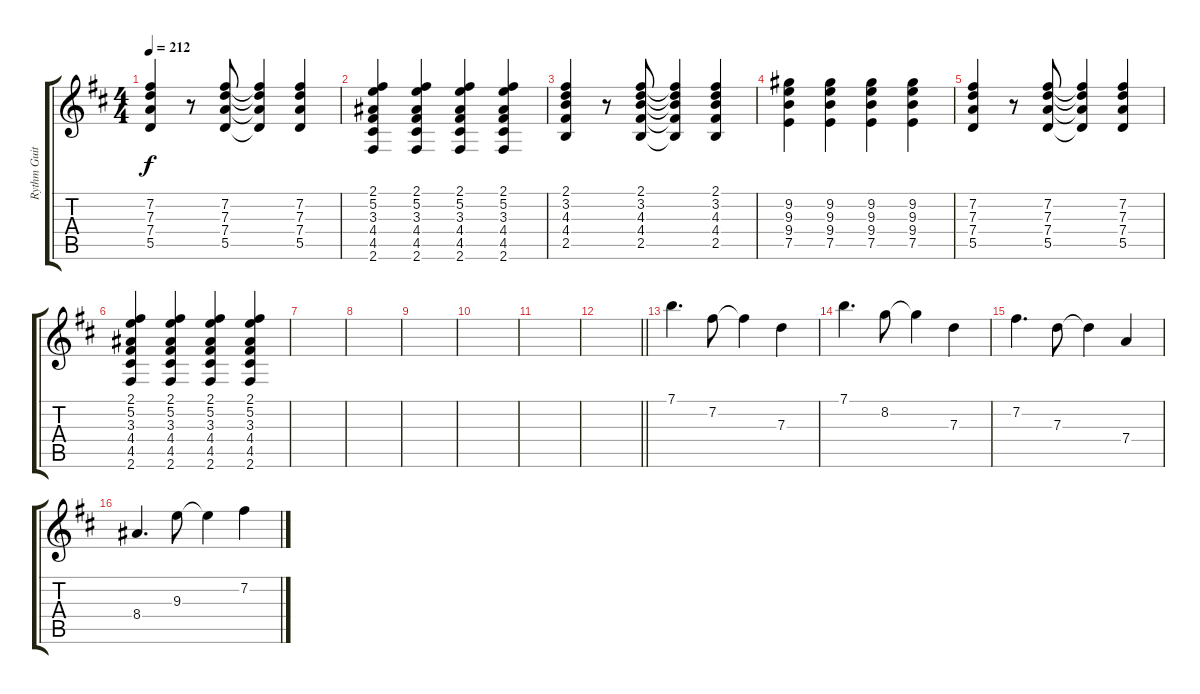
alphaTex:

\track ("Rythm Guitar" "Rythm Guit") {instrument overdrivenguitar}
\staff {score tabs}
\tuning (E4 B3 G3 D3 A2 E2) {hide}
\ts (4 4)
\tempo 212
\clef g2
\ks d
(7.2 7.3 7.4 5.5).4{dy f} r.8 (7.2 7.3 7.4 5.5).8 (7.2{t} 7.3{t} 7.4{t} 5.5{t}).4 (7.2 7.3 7.4 5.5).4 |
(2.1 5.2 3.3 4.4 4.5 2.6).4 (2.1 5.2 3.3 4.4 4.5 2.6).4 (2.1 5.2 3.3 4.4 4.5 2.6).4 (2.1 5.2 3.3 4.4 4.5 2.6).4 |
(2.1 3.2 4.3 4.4 2.5).4 r.8 (2.1 3.2 4.3 4.4 2.5).8 (2.1{t} 3.2{t} 4.3{t} 4.4{t} 2.5{t}).4 (2.1 3.2 4.3 4.4 2.5).4 |
(9.2 9.3 9.4 7.5).4 (9.2 9.3 9.4 7.5).4 (9.2 9.3 9.4 7.5).4 (9.2 9.3 9.4 7.5).4 |
(7.2 7.3 7.4 5.5).4 r.8 (7.2 7.3 7.4 5.5).8 (7.2{t} 7.3{t} 7.4{t} 5.5{t}).4 (7.2 7.3 7.4 5.5).4 |
(2.1 5.2 3.3 4.4 4.5 2.6).4 (2.1 5.2 3.3 4.4 4.5 2.6).4 (2.1 5.2 3.3 4.4 4.5 2.6).4 (2.1 5.2 3.3 4.4 4.5 2.6).4 |
|
|
|
|
|
\barLineRight lightlight
|
7.1.4{d} 7.2.8 7.2{t}.4 7.3.4 |
7.1.4{d} 8.2.8 8.2{t}.4 7.3.4 |
7.2.4{d} 7.3.8 7.3{t}.4 7.4.4 |
8.4.4{d} 9.3.8 9.3{t}.4 7.2.4
